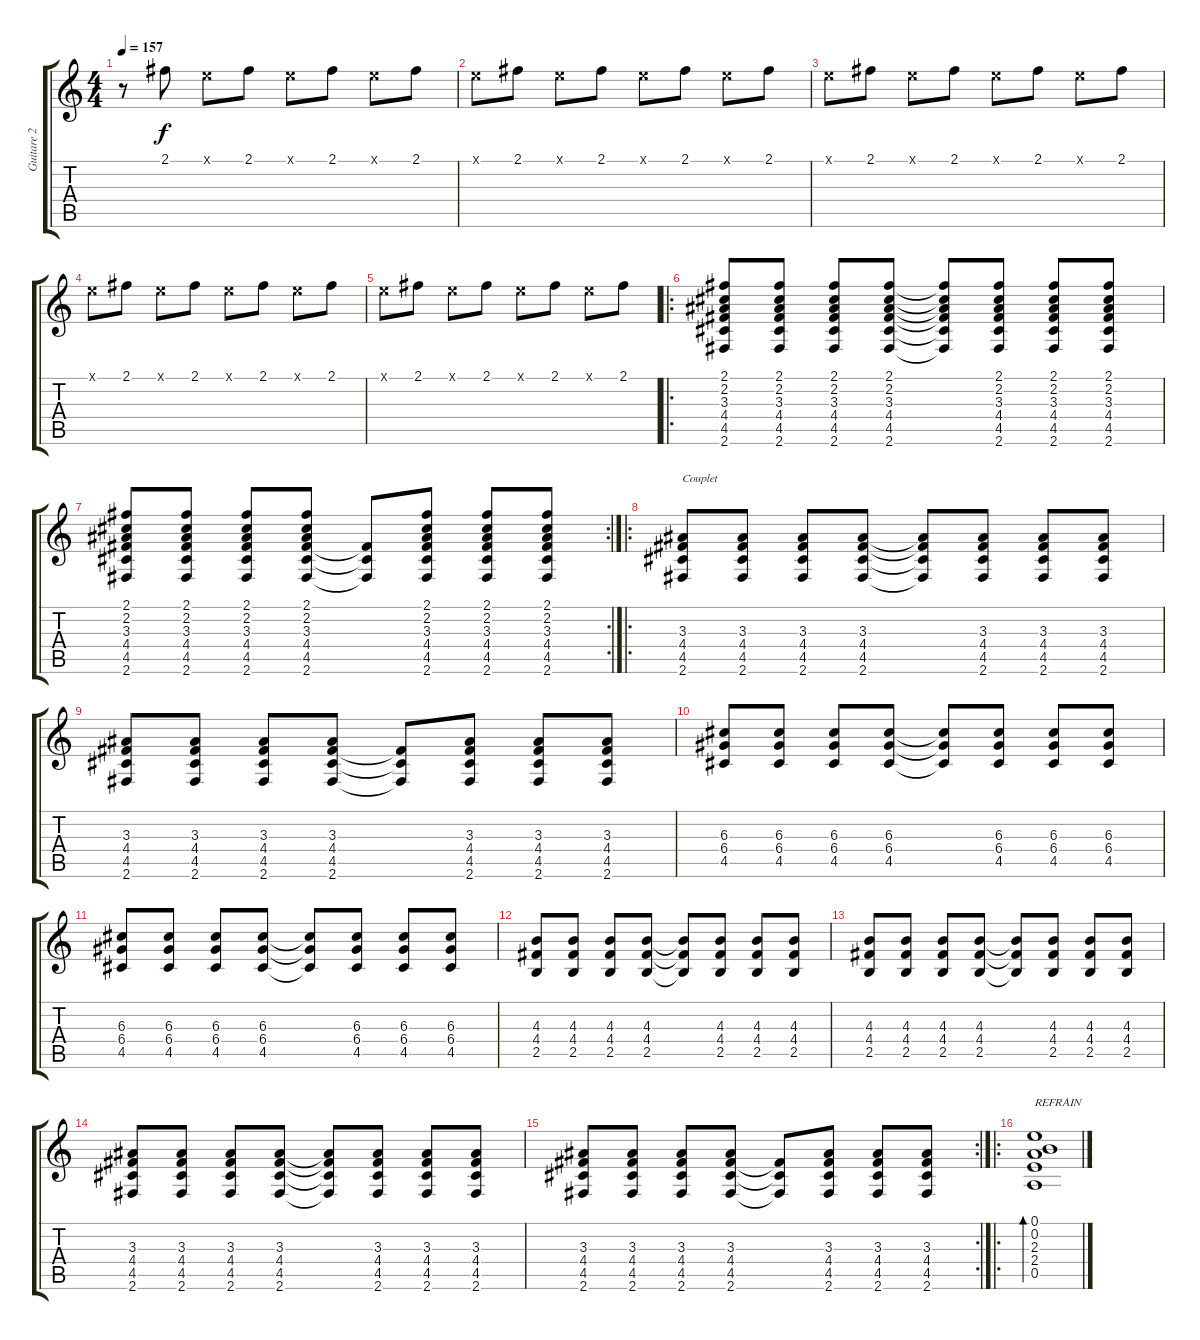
\track ("Guitare 2" "Guitare 2") {instrument overdrivenguitar}
\staff {score tabs}
\tuning (E4 B3 G3 D3 A2 E2) {hide}
\ts (4 4)
\tempo 157
\clef g2
\ks c
r.8{dy f instrument overdrivenguitar} 2.1.8 0.1{x}.8 2.1.8 0.1{x}.8 2.1.8 0.1{x}.8 2.1.8 |
0.1{x}.8 2.1.8 0.1{x}.8 2.1.8 0.1{x}.8 2.1.8 0.1{x}.8 2.1.8 |
0.1{x}.8 2.1.8 0.1{x}.8 2.1.8 0.1{x}.8 2.1.8 0.1{x}.8 2.1.8 |
0.1{x}.8 2.1.8 0.1{x}.8 2.1.8 0.1{x}.8 2.1.8 0.1{x}.8 2.1.8 |
0.1{x}.8 2.1.8 0.1{x}.8 2.1.8 0.1{x}.8 2.1.8 0.1{x}.8 2.1.8 |
\ro
(2.1 2.2 3.3 4.4 4.5 2.6).8 (2.1 2.2 3.3 4.4 4.5 2.6).8 (2.1 2.2 3.3 4.4 4.5 2.6).8 (2.1 2.2 3.3 4.4 4.5 2.6).8 (2.1{t} 2.2{t} 3.3{t} 4.4{t} 4.5{t} 2.6{t}).8 (2.1 2.2 3.3 4.4 4.5 2.6).8 (2.1 2.2 3.3 4.4 4.5 2.6).8 (2.1 2.2 3.3 4.4 4.5 2.6).8 |
\rc 2
(2.1 2.2 3.3 4.4 4.5 2.6).8 (2.1 2.2 3.3 4.4 4.5 2.6).8 (2.1 2.2 3.3 4.4 4.5 2.6).8 (2.1 2.2 3.3 4.4 4.5 2.6).8 (4.4{t} 4.5{t} 2.6{t}).8 (2.1 2.2 3.3 4.4 4.5 2.6).8 (2.1 2.2 3.3 4.4 4.5 2.6).8 (2.1 2.2 3.3 4.4 4.5 2.6).8 |
\ro
(3.3 4.4 4.5 2.6).8{txt "Couplet"} (3.3 4.4 4.5 2.6).8 (3.3 4.4 4.5 2.6).8 (3.3 4.4 4.5 2.6).8 (3.3{t} 4.4{t} 4.5{t} 2.6{t}).8 (3.3 4.4 4.5 2.6).8 (3.3 4.4 4.5 2.6).8 (3.3 4.4 4.5 2.6).8 |
(3.3 4.4 4.5 2.6).8 (3.3 4.4 4.5 2.6).8 (3.3 4.4 4.5 2.6).8 (3.3 4.4 4.5 2.6).8 (4.4{t} 4.5{t} 2.6{t}).8 (3.3 4.4 4.5 2.6).8 (3.3 4.4 4.5 2.6).8 (3.3 4.4 4.5 2.6).8 |
(6.3 6.4 4.5).8 (6.3 6.4 4.5).8 (6.3 6.4 4.5).8 (6.3 6.4 4.5).8 (6.3{t} 6.4{t} 4.5{t}).8 (6.3 6.4 4.5).8 (6.3 6.4 4.5).8 (6.3 6.4 4.5).8 |
(6.3 6.4 4.5).8 (6.3 6.4 4.5).8 (6.3 6.4 4.5).8 (6.3 6.4 4.5).8 (6.3{t} 6.4{t} 4.5{t}).8 (6.3 6.4 4.5).8 (6.3 6.4 4.5).8 (6.3 6.4 4.5).8 |
(4.3 4.4 2.5).8 (4.3 4.4 2.5).8 (4.3 4.4 2.5).8 (4.3 4.4 2.5).8 (4.3{t} 4.4{t} 2.5{t}).8 (4.3 4.4 2.5).8 (4.3 4.4 2.5).8 (4.3 4.4 2.5).8 |
(4.3 4.4 2.5).8 (4.3 4.4 2.5).8 (4.3 4.4 2.5).8 (4.3 4.4 2.5).8 (4.3{t} 4.4{t} 2.5{t}).8 (4.3 4.4 2.5).8 (4.3 4.4 2.5).8 (4.3 4.4 2.5).8 |
(3.3 4.4 4.5 2.6).8 (3.3 4.4 4.5 2.6).8 (3.3 4.4 4.5 2.6).8 (3.3 4.4 4.5 2.6).8 (3.3{t} 4.4{t} 4.5{t} 2.6{t}).8 (3.3 4.4 4.5 2.6).8 (3.3 4.4 4.5 2.6).8 (3.3 4.4 4.5 2.6).8 |
\rc 2
(3.3 4.4 4.5 2.6).8 (3.3 4.4 4.5 2.6).8 (3.3 4.4 4.5 2.6).8 (3.3 4.4 4.5 2.6).8 (4.4{t} 4.5{t} 2.6{t}).8 (3.3 4.4 4.5 2.6).8 (3.3 4.4 4.5 2.6).8 (3.3 4.4 4.5 2.6).8 |
\ro
(0.1 0.2 2.3 2.4 0.5).1{bd 60 txt "REFRAIN"}
